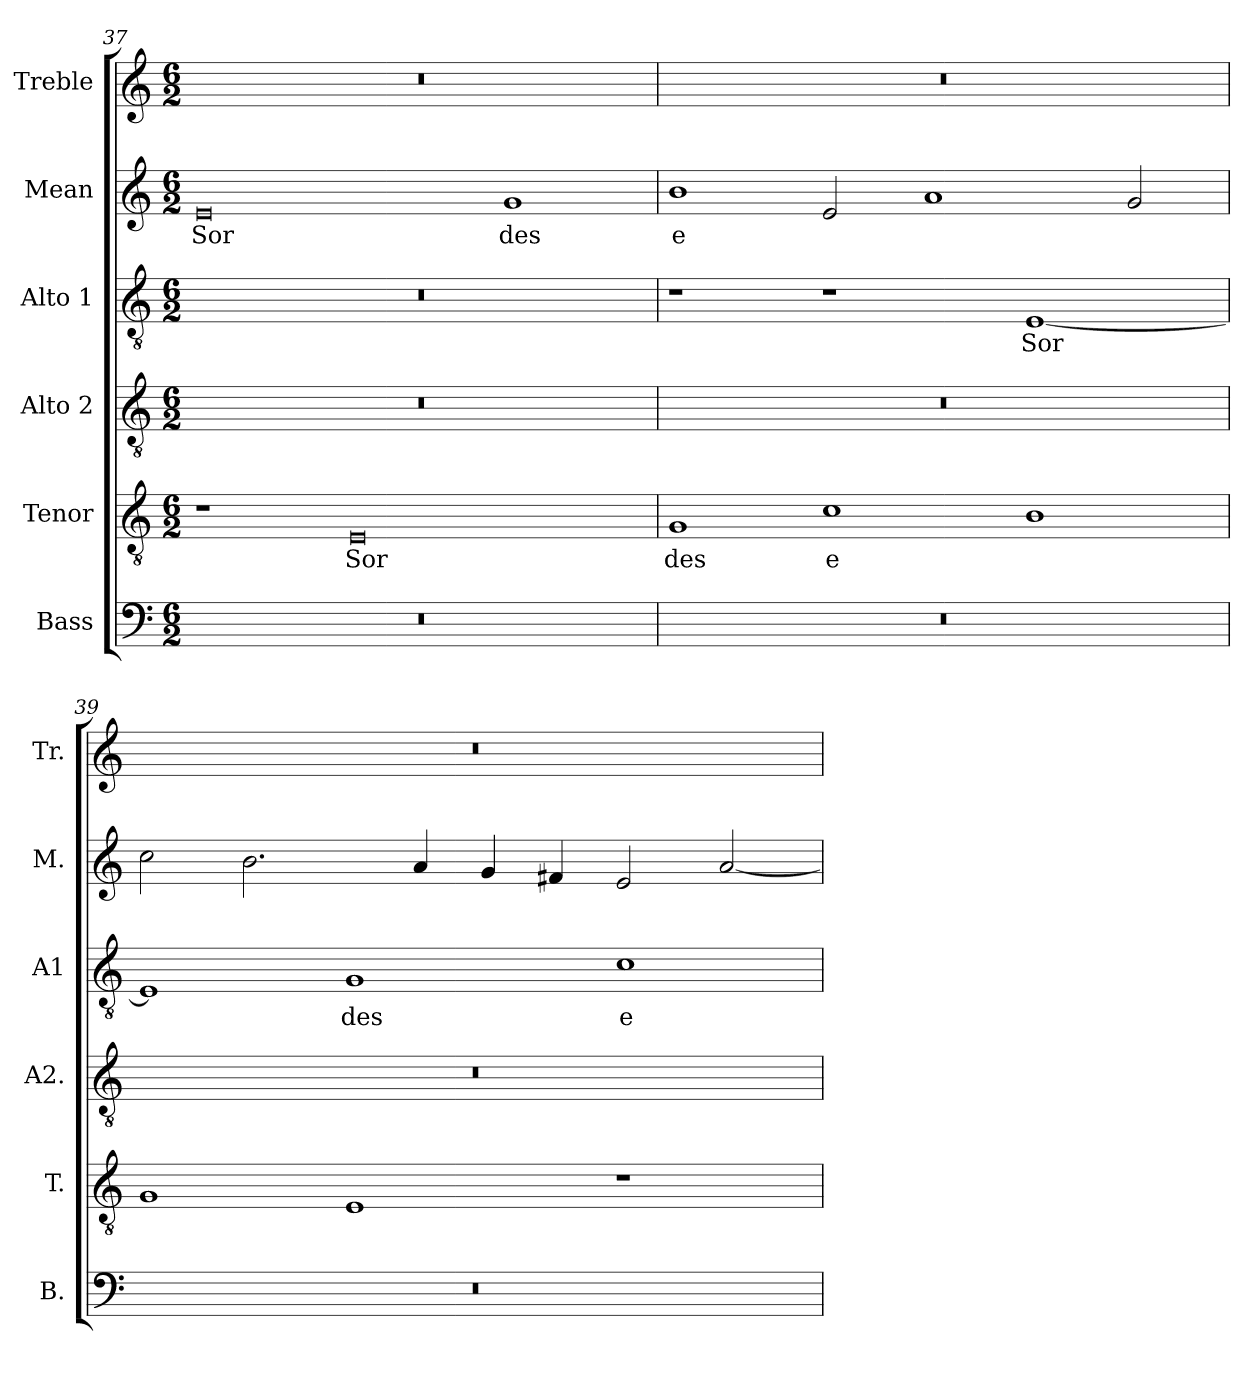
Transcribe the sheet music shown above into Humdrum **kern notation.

**kern	**kern	**text	**kern	**kern	**text	**kern	**text	**kern
*part6	*part5	*part5	*part4	*part3	*part3	*part2	*part2	*part1
*staff6	*staff5	*staff5	*staff4	*staff3	*staff3	*staff2	*staff2	*staff1
*I"Bass	*I"Tenor	*	*I"Alto 2	*I"Alto 1	*	*I"Mean	*	*I"Treble
*I'B.	*I'T.	*	*I'A2.	*I'A1	*	*I'M.	*	*I'Tr.
*clefF4	*clefGv2	*	*clefGv2	*clefGv2	*	*clefG2	*	*clefG2
*	*ITrd7c12	*	*ITrd7c12	*ITrd7c12	*	*	*	*
*k[]	*k[]	*	*k[]	*k[]	*	*k[]	*	*k[]
*C:	*C:	*	*C:	*C:	*	*C:	*	*C:
*M6/2	*M6/2	*	*M6/2	*M6/2	*	*M6/2	*	*M6/2
*MM232	*MM232	*	*MM232	*MM232	*	*MM232	*	*MM232
=37	=37	=37	=37	=37	=37	=37	=37	=37
!LO:N:vis=1	!	!	!LO:N:vis=1	!LO:N:vis=1	!	!	!	!
!	!	!	!	!	!	!	!LO:LY:b:color=#000000	!LO:N:vis=1
0.r	1r	.	0.r	0.r	.	0ei	Sor	0.r
!	!	!LO:LY:b:color=#000000	!	!	!	!	!	!
.	0EEi	Sor	.	.	.	.	.	.
!	!	!	!	!	!	!	!LO:LY:b:color=#000000	!
.	.	.	.	.	.	1gi	des	.
=38	=38	=38	=38	=38	=38	=38	=38	=38
!LO:N:vis=1	!	!	!	!	!	!	!	!
!	!	!LO:LY:b:color=#000000	!LO:N:vis=1	!	!	!	!	!
!	!	!	!	!	!	!	!LO:LY:b:color=#000000	!LO:N:vis=1
0.r	1GGi	des	0.r	1r	.	1bi	e	0.r
!	!	!LO:LY:b:color=#000000	!	!	!	!	!	!
.	1Ci	e	.	1r	.	2ei/	.	.
.	.	.	.	.	.	1ai	.	.
!	!	!	!	!	!LO:LY:b:color=#000000	!	!	!
.	1BBi	.	.	[<1EEi	Sor	.	.	.
.	.	.	.	.	.	2gi/	.	.
=39	=39	=39	=39	=39	=39	=39	=39	=39
!LO:N:vis=1	!	!	!LO:N:vis=1	!	!	!	!	!LO:N:vis=1
0.r	1GGi	.	0.r	1EEi]	.	2cci\	.	0.r
.	.	.	.	.	.	2.bi\	.	.
!	!	!	!	!	!LO:LY:b:color=#000000	!	!	!
.	1EEi	.	.	1GGi	des	.	.	.
.	.	.	.	.	.	4ai/	.	.
.	.	.	.	.	.	4gi/	.	.
.	.	.	.	.	.	4f#Xi/	.	.
!	!	!	!	!	!LO:LY:b:color=#000000	!	!	!
.	1r	.	.	1Ci	e	2ei/	.	.
.	.	.	.	.	.	[<2ai/	.	.
=	=	=	=	=	=	=	=	=
*-	*-	*-	*-	*-	*-	*-	*-	*-
